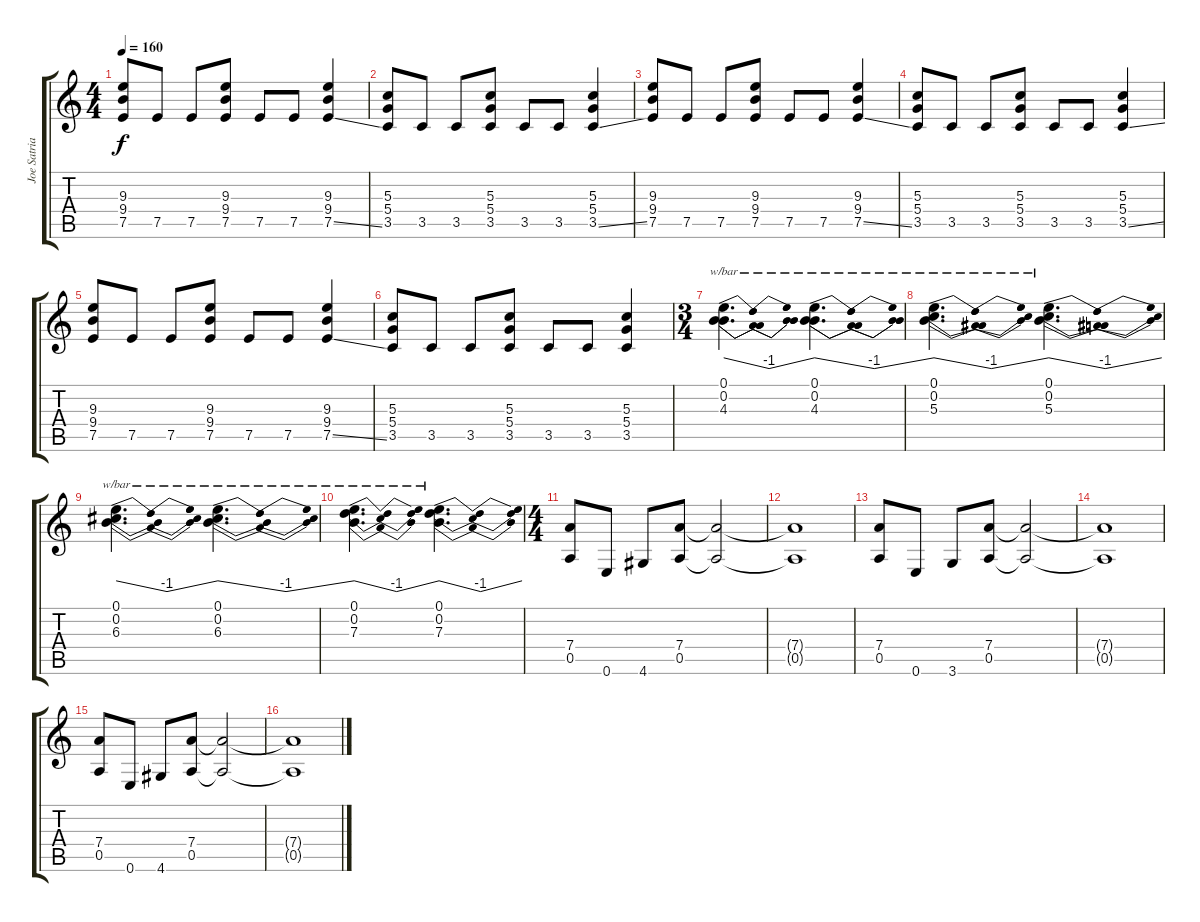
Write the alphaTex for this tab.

\track ("Joe Satriani overdubs" "Joe Satria") {instrument distortionguitar}
\staff {score tabs}
\tuning (E4 B3 G3 D3 A2 E2) {hide}
\ts (4 4)
\tempo 160
\clef g2
\ks c
(9.3 9.4 7.5).8{dy f} 7.5.8 7.5.8 (9.3 9.4 7.5).8 7.5.8 7.5.8 (9.3 9.4 7.5{ss}).4 |
(5.3 5.4 3.5).8 3.5.8 3.5.8 (5.3 5.4 3.5).8 3.5.8 3.5.8 (5.3 5.4 3.5{ss}).4 |
(9.3 9.4 7.5).8 7.5.8 7.5.8 (9.3 9.4 7.5).8 7.5.8 7.5.8 (9.3 9.4 7.5{ss}).4 |
(5.3 5.4 3.5).8 3.5.8 3.5.8 (5.3 5.4 3.5).8 3.5.8 3.5.8 (5.3 5.4 3.5{ss}).4 |
(9.3 9.4 7.5).8 7.5.8 7.5.8 (9.3 9.4 7.5).8 7.5.8 7.5.8 (9.3 9.4 7.5{ss}).4 |
(5.3 5.4 3.5).8 3.5.8 3.5.8 (5.3 5.4 3.5).8 3.5.8 3.5.8 (5.3 5.4 3.5).4 |
\ts (3 4)
(0.1 0.2 4.3).4{d tbe (dip default 0 0 30 -4 60 0)} (0.1 0.2 4.3).4{d tbe (dip default 0 0 30 -4 60 0)} |
(0.1 0.2 5.3).4{d tbe (dip default 0 0 30 -4 60 0)} (0.1 0.2 5.3).4{d tbe (dip default 0 0 30 -4 60 0)} |
(0.1 0.2 6.3).4{d tbe (dip default 0 0 30 -4 60 0)} (0.1 0.2 6.3).4{d tbe (dip default 0 0 30 -4 60 0)} |
(0.1 0.2 7.3).4{d tbe (dip default 0 0 30 -4 60 0)} (0.1 0.2 7.3).4{d tbe (dip default 0 0 30 -4 60 0)} |
\ts (4 4)
(7.4 0.5).8 0.6.8 4.6.8 (7.4 0.5).8 (7.4{t} 0.5{t}).2 |
(7.4{t} 0.5{t}).1 |
(7.4 0.5).8 0.6.8 3.6.8 (7.4 0.5).8 (7.4{t} 0.5{t}).2 |
(7.4{t} 0.5{t}).1 |
(7.4 0.5).8 0.6.8 4.6.8 (7.4 0.5).8 (7.4{t} 0.5{t}).2 |
(7.4{t} 0.5{t}).1
